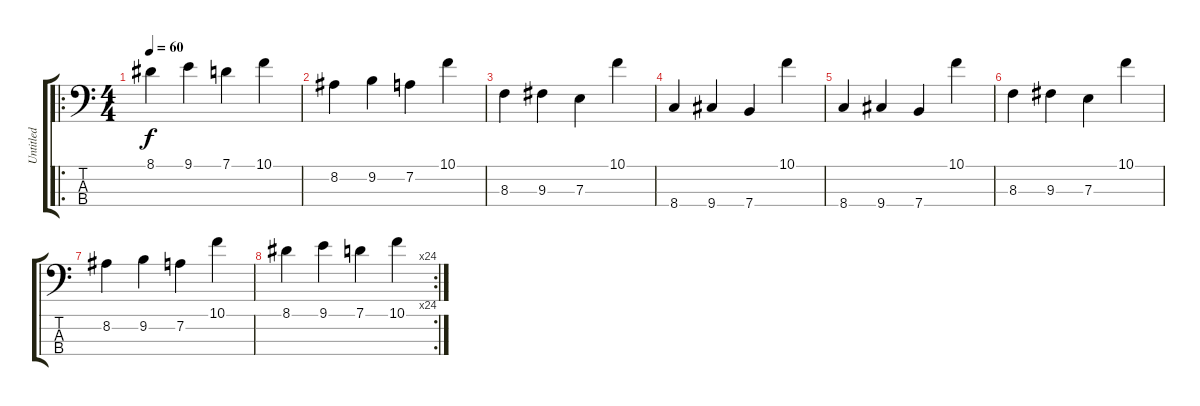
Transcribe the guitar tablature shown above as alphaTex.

\track ("Untitled" "Untitled") {instrument electricbassfinger}
\staff {score tabs}
\tuning (G2 D2 A1 E1) {hide}
\ro
\ts (4 4)
\tempo 60
\clef f4
\ks c
8.1.4{dy f instrument electricbassfinger} 9.1.4 7.1.4 10.1.4 |
8.2.4 9.2.4 7.2.4 10.1.4 |
8.3.4 9.3.4 7.3.4 10.1.4 |
8.4.4 9.4.4 7.4.4 10.1.4 |
8.4.4 9.4.4 7.4.4 10.1.4 |
8.3.4 9.3.4 7.3.4 10.1.4 |
8.2.4 9.2.4 7.2.4 10.1.4 |
\rc 24
8.1.4 9.1.4 7.1.4 10.1.4
